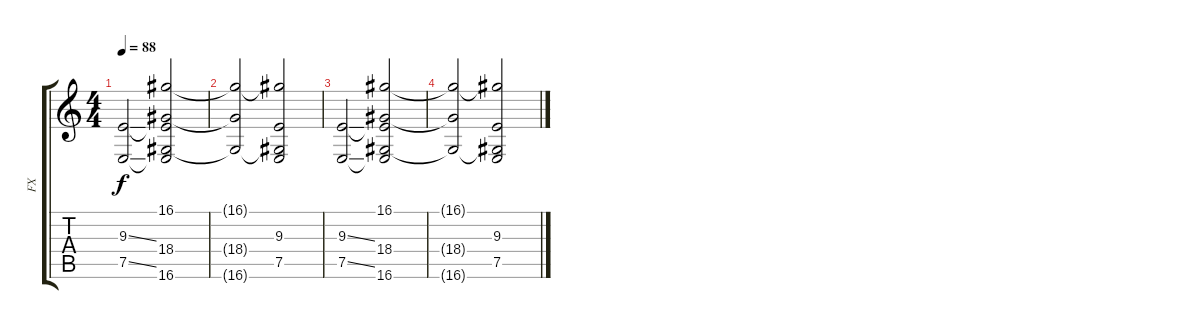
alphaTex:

\track ("FX" "FX") {instrument reversecymbal}
\staff {score tabs}
\tuning (E4 B3 G3 D3 A2 E2) {hide}
\ts (4 4)
\tempo 88
\clef g2
\ks c
(9.3{ss} 7.5{ss}).2{dy f instrument reversecymbal} (16.1 9.3{t} 18.4 7.5{t} 16.6).2 |
(16.1{t} 18.4{t} 16.6{t}).2 (16.1{t} 9.3 7.5 16.6{t}).2 |
(9.3{ss} 7.5{ss}).2 (16.1 9.3{t} 18.4 7.5{t} 16.6).2 |
(16.1{t} 18.4{t} 16.6{t}).2 (16.1{t} 9.3 7.5 16.6{t}).2
